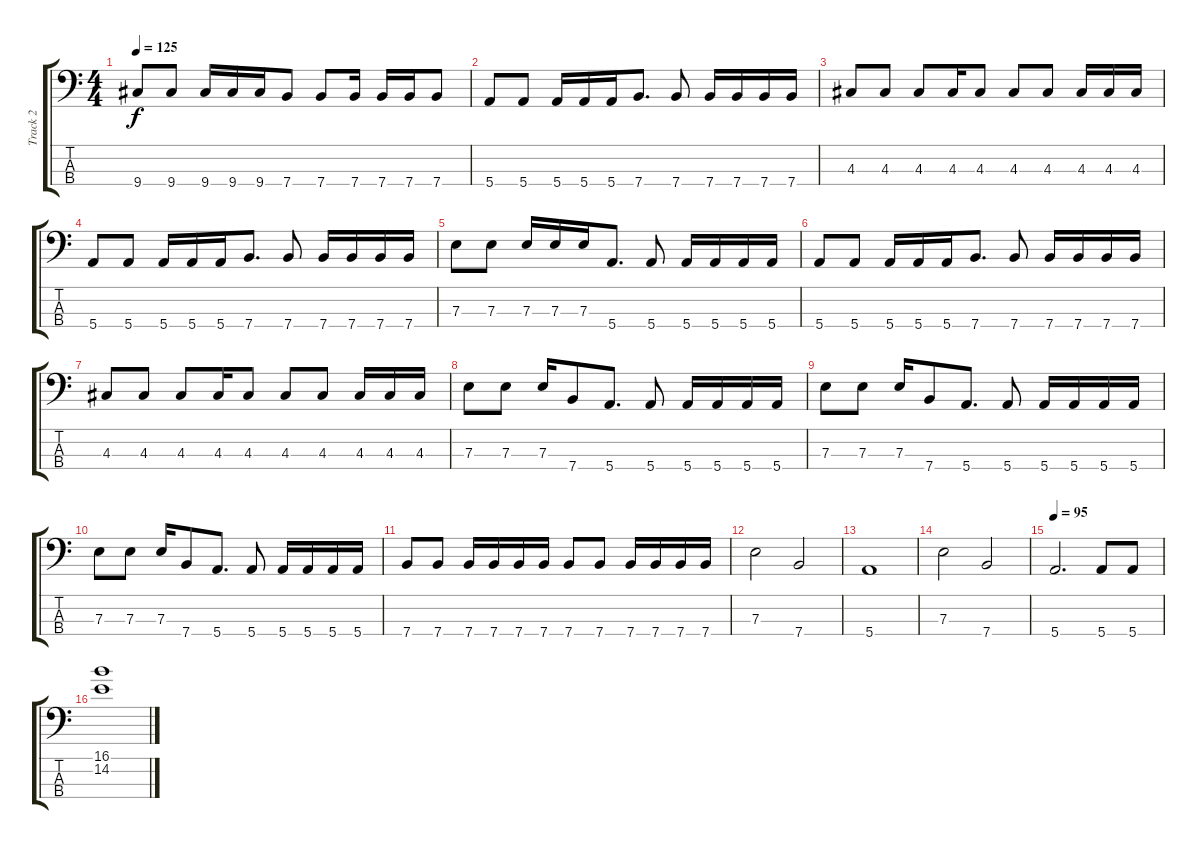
\track ("Track 2" "Track 2") {instrument electricbasspick}
\staff {score tabs}
\tuning (G2 D2 A1 E1) {hide}
\ts (4 4)
\tempo 125
\clef f4
\ks c
9.4.8{dy f} 9.4.8 9.4.16 9.4.16 9.4.16 7.4.8 7.4.8 7.4.16 7.4.16 7.4.16 7.4.8 |
5.4.8 5.4.8 5.4.16 5.4.16 5.4.16 7.4.8{d} 7.4.8 7.4.16 7.4.16 7.4.16 7.4.16 |
4.3.8 4.3.8 4.3.8 4.3.16 4.3.8 4.3.8 4.3.8 4.3.16 4.3.16 4.3.16 |
5.4.8 5.4.8 5.4.16 5.4.16 5.4.16 7.4.8{d} 7.4.8 7.4.16 7.4.16 7.4.16 7.4.16 |
7.3.8 7.3.8 7.3.16 7.3.16 7.3.16 5.4.8{d} 5.4.8 5.4.16 5.4.16 5.4.16 5.4.16 |
5.4.8 5.4.8 5.4.16 5.4.16 5.4.16 7.4.8{d} 7.4.8 7.4.16 7.4.16 7.4.16 7.4.16 |
4.3.8 4.3.8 4.3.8 4.3.16 4.3.8 4.3.8 4.3.8 4.3.16 4.3.16 4.3.16 |
7.3.8 7.3.8 7.3.16 7.4.8 5.4.8{d} 5.4.8 5.4.16 5.4.16 5.4.16 5.4.16 |
7.3.8 7.3.8 7.3.16 7.4.8 5.4.8{d} 5.4.8 5.4.16 5.4.16 5.4.16 5.4.16 |
7.3.8 7.3.8 7.3.16 7.4.8 5.4.8{d} 5.4.8 5.4.16 5.4.16 5.4.16 5.4.16 |
7.4.8 7.4.8 7.4.16 7.4.16 7.4.16 7.4.16 7.4.8 7.4.8 7.4.16 7.4.16 7.4.16 7.4.16 |
7.3.2 7.4.2 |
5.4.1 |
7.3.2 7.4.2 |
\tempo 95
5.4.2{d} 5.4.8 5.4.8 |
(16.1 14.2).1
